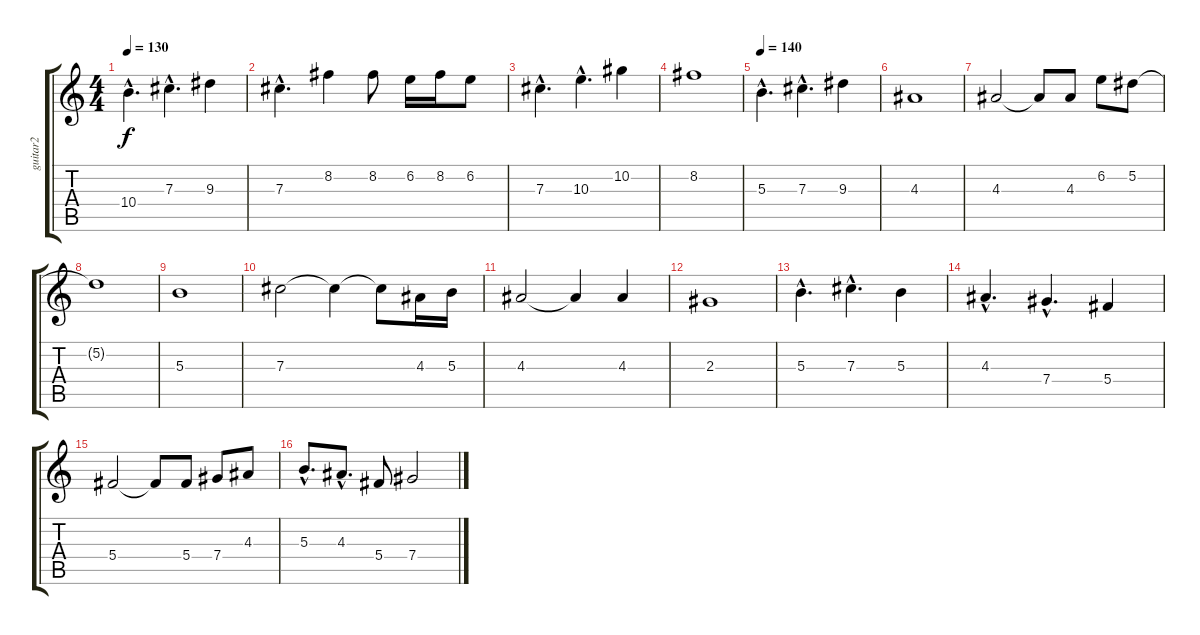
\track ("guitar2" "guitar2") {instrument acousticguitarnylon}
\staff {score tabs}
\tuning (Eb4 Bb3 Gb3 Db3 Ab2 Eb2) {hide}
\ts (4 4)
\tempo 130
\clef g2
\ks c
10.4{hac}.4{d dy f} 7.3{hac}.4{d} 9.3.4 |
7.3{hac}.4{d} 8.2.4 8.2.8 6.2.16 8.2.16 6.2.8 |
7.3{hac}.4{d} 10.3{hac}.4{d} 10.2.4 |
8.2.1 |
\tempo 140
5.3{hac}.4{d} 7.3{hac}.4{d} 9.3.4 |
4.3.1 |
4.3.2 4.3{t}.8 4.3.8 6.2.8 5.2.8 |
5.2{t}.1 |
5.3.1 |
7.3.2 7.3{t}.4 7.3{t}.8 4.3.16 5.3.16 |
4.3.2 4.3{t}.4 4.3.4 |
2.3.1 |
5.3{hac}.4{d} 7.3{hac}.4{d} 5.3.4 |
4.3{hac}.4{d} 7.4{hac}.4{d} 5.4.4 |
5.4.2 5.4{t}.8 5.4.8 7.4.8 4.3.8 |
5.3{hac}.8{d} 4.3{hac}.8{d} 5.4.8 7.4.2
